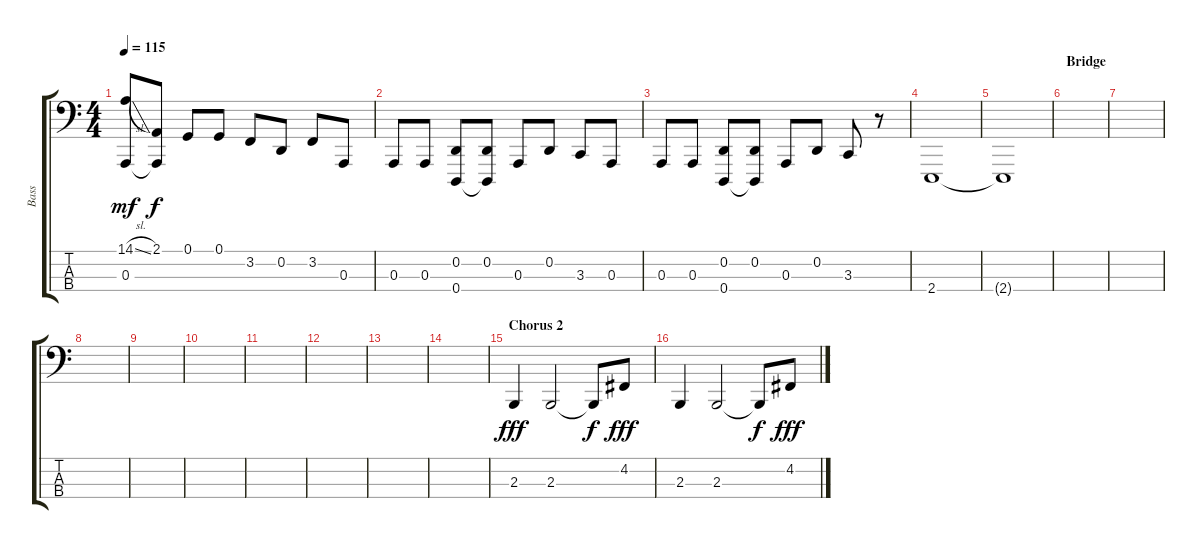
\track ("Bass" "Bass") {instrument lead2sawtooth}
\staff {score tabs}
\tuning (G2 D2 A1 D1) {hide}
\ts (4 4)
\tempo 115
\clef f4
\ks c
(14.1{sl} 0.3{t}).8{dy mf} (2.1 0.3{t}).8{dy f} 0.1.8 0.1.8 3.2.8 0.2.8 3.2.8 0.3.8 |
0.3.8 0.3.8 (0.2 0.4).8 (0.2 0.4{t}).8 0.3.8 0.2.8 3.3.8 0.3.8 |
0.3.8 0.3.8 (0.2 0.4).8 (0.2 0.4{t}).8 0.3.8 0.2.8 3.3.8 r.8 |
2.4.1{volume 0} |
2.4{t}.1 |
\section ("" "Bridge")
|
|
|
|
|
|
|
|
|
\section ("" "Chorus 2")
2.3.4{dy fff volume 16} 2.3.2 2.3{t}.8{dy f} 4.2.8{dy fff} |
2.3.4 2.3.2 2.3{t}.8{dy f} 4.2.8{dy fff}
